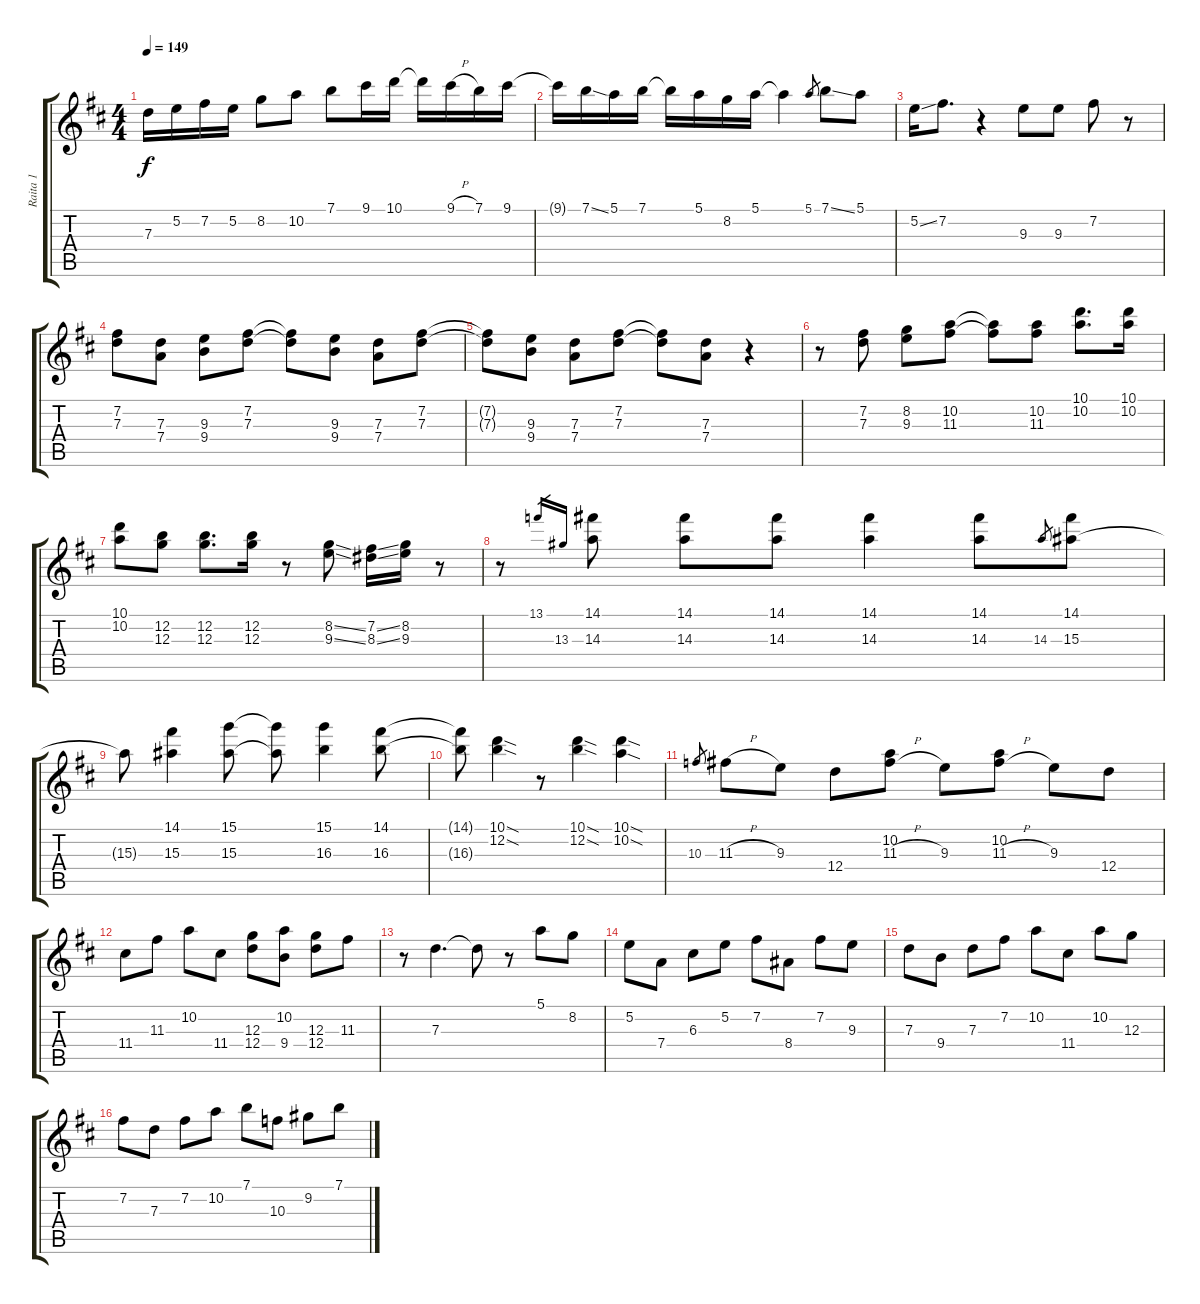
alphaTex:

\track ("Raita 1" "Raita 1") {instrument electricguitarjazz}
\staff {score tabs}
\tuning (E4 B3 G3 D3 A2 E2) {hide}
\ts (4 4)
\tempo 149
\clef g2
\ks d
7.3{t}.16{dy f} 5.2.16 7.2.16 5.2.16 8.2.8 10.2.8 7.1.8 9.1.16 10.1.16 10.1{t}.16 9.1{h}.16 7.1.16 9.1.16 |
9.1{t}.16 7.1{ss}.16 5.1.16 7.1.16 7.1{t}.16 5.1.16 8.2.16 5.1.16 5.1{t}.4 5.1.8{gr} 7.1{ss}.8 5.1.8 |
5.2{ss}.16 7.2.8{d} r.4 9.3.8 9.3.8 7.2.8 r.8 |
(7.2 7.3).8 (7.3 7.4).8 (9.3 9.4).8 (7.2 7.3).8 (7.2{t} 7.3{t}).8 (9.3 9.4).8 (7.3 7.4).8 (7.2 7.3).8 |
(7.2{t} 7.3{t}).8 (9.3 9.4).8 (7.3 7.4).8 (7.2 7.3).8 (7.2{t} 7.3{t}).8 (7.3 7.4).8 r.4 |
r.8 (7.2 7.3).8 (8.2 9.3).8 (10.2 11.3).8 (10.2{t} 11.3{t}).8 (10.2 11.3).8 (10.1 10.2).8{d} (10.1 10.2).16 |
(10.1 10.2).8 (12.2 12.3).8 (12.2 12.3).8{d} (12.2 12.3).16 r.8 (8.2{ss} 9.3{ss}).8 (7.2{ss} 8.3{ss}).16 (8.2 9.3).16 r.8 |
r.8 13.1.16{gr} 13.3.16{gr} (14.1 14.3).8 (14.1 14.3).8 (14.1 14.3).8 (14.1 14.3).4 (14.1 14.3).8 14.3.8{gr} (14.1 15.3).8 |
15.3{t}.8 (14.1 15.3).4 (15.1 15.3).8 (15.1{t} 15.3{t}).8 (15.1 16.3).4 (14.1 16.3).8 |
(14.1{t} 16.3{t}).8 (10.1{sod} 12.2{sod}).4 r.8 (10.1{sod} 12.2{sod}).4 (10.1{sod} 10.2{sod}).4 |
10.3.8{gr} 11.3{h}.8 9.3.8 12.4.8 (10.2 11.3{h}).8 9.3.8 (10.2 11.3{h}).8 9.3.8 12.4.8 |
11.4.8 11.3.8 10.2.8 11.4.8 (12.3 12.4).8 (10.2 9.4).8 (12.3 12.4).8 11.3.8 |
r.8 7.3.4{d} 7.3{t}.8 r.8 5.1.8 8.2.8 |
5.2.8 7.4.8 6.3.8 5.2.8 7.2.8 8.4.8 7.2.8 9.3.8 |
7.3.8 9.4.8 7.3.8 7.2.8 10.2.8 11.4.8 10.2.8 12.3.8 |
7.2.8 7.3.8 7.2.8 10.2.8 7.1.8 10.3.8 9.2.8 7.1.8
